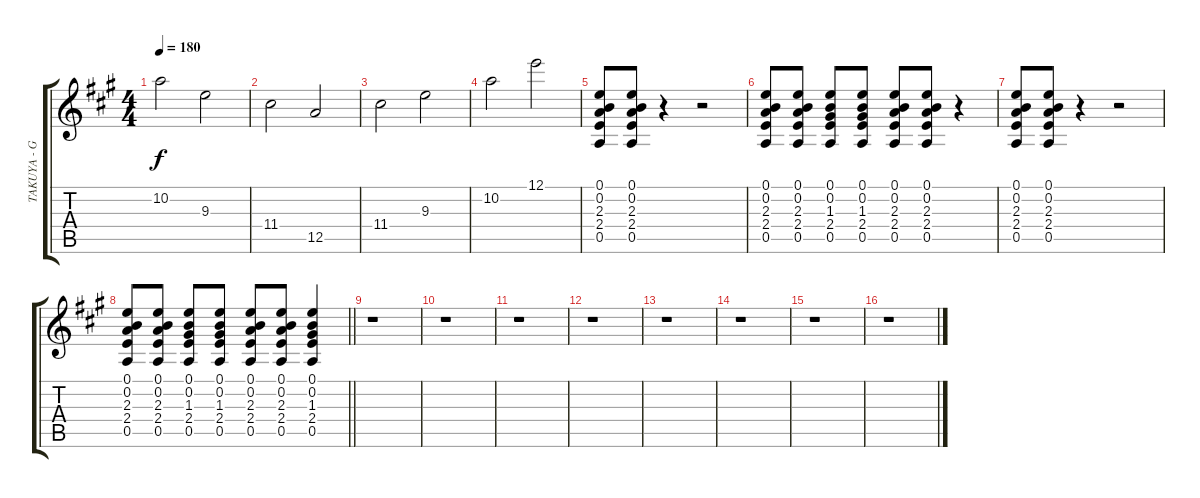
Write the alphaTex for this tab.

\track ("TAKUYA - Guitar 2" "TAKUYA - G") {instrument overdrivenguitar}
\staff {score tabs}
\tuning (E4 B3 G3 D3 A2 E2) {hide}
\ts (4 4)
\tempo 180
\clef g2
\ks a
10.2.2{dy f instrument overdrivenguitar} 9.3.2 |
11.4.2 12.5.2 |
11.4.2 9.3.2 |
10.2.2 12.1.2 |
(0.1 0.2 2.3 2.4 0.5).8 (0.1 0.2 2.3 2.4 0.5).8 r.4 r.2 |
(0.1 0.2 2.3 2.4 0.5).8 (0.1 0.2 2.3 2.4 0.5).8 (0.1 0.2 1.3 2.4 0.5).8 (0.1 0.2 1.3 2.4 0.5).8 (0.1 0.2 2.3 2.4 0.5).8 (0.1 0.2 2.3 2.4 0.5).8 r.4 |
(0.1 0.2 2.3 2.4 0.5).8 (0.1 0.2 2.3 2.4 0.5).8 r.4 r.2 |
\barLineRight lightlight
(0.1 0.2 2.3 2.4 0.5).8 (0.1 0.2 2.3 2.4 0.5).8 (0.1 0.2 1.3 2.4 0.5).8 (0.1 0.2 1.3 2.4 0.5).8 (0.1 0.2 2.3 2.4 0.5).8 (0.1 0.2 2.3 2.4 0.5).8 (0.1 0.2 1.3 2.4 0.5).4 |
r.1 |
r.1 |
r.1 |
r.1 |
r.1 |
r.1 |
r.1 |
r.1
